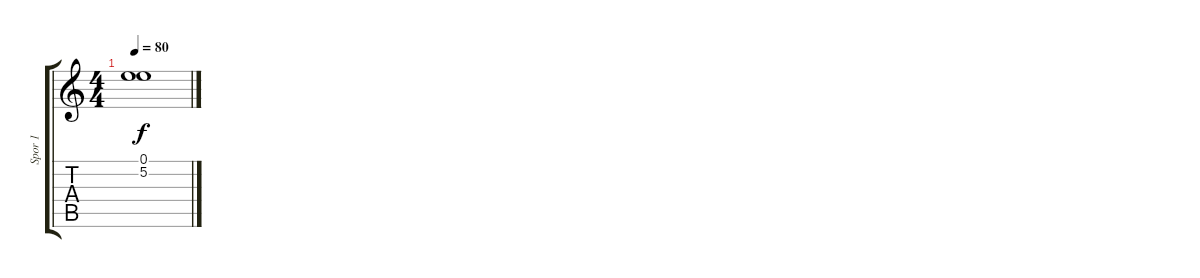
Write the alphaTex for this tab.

\track ("Spor 1" "Spor 1") {instrument acousticguitarsteel}
\staff {score tabs}
\tuning (E4 B3 G3 D3 A2 E2) {hide}
\ts (4 4)
\tempo 80
\clef g2
\ks c
(0.1{t} 5.2{t}).1{dy f}
